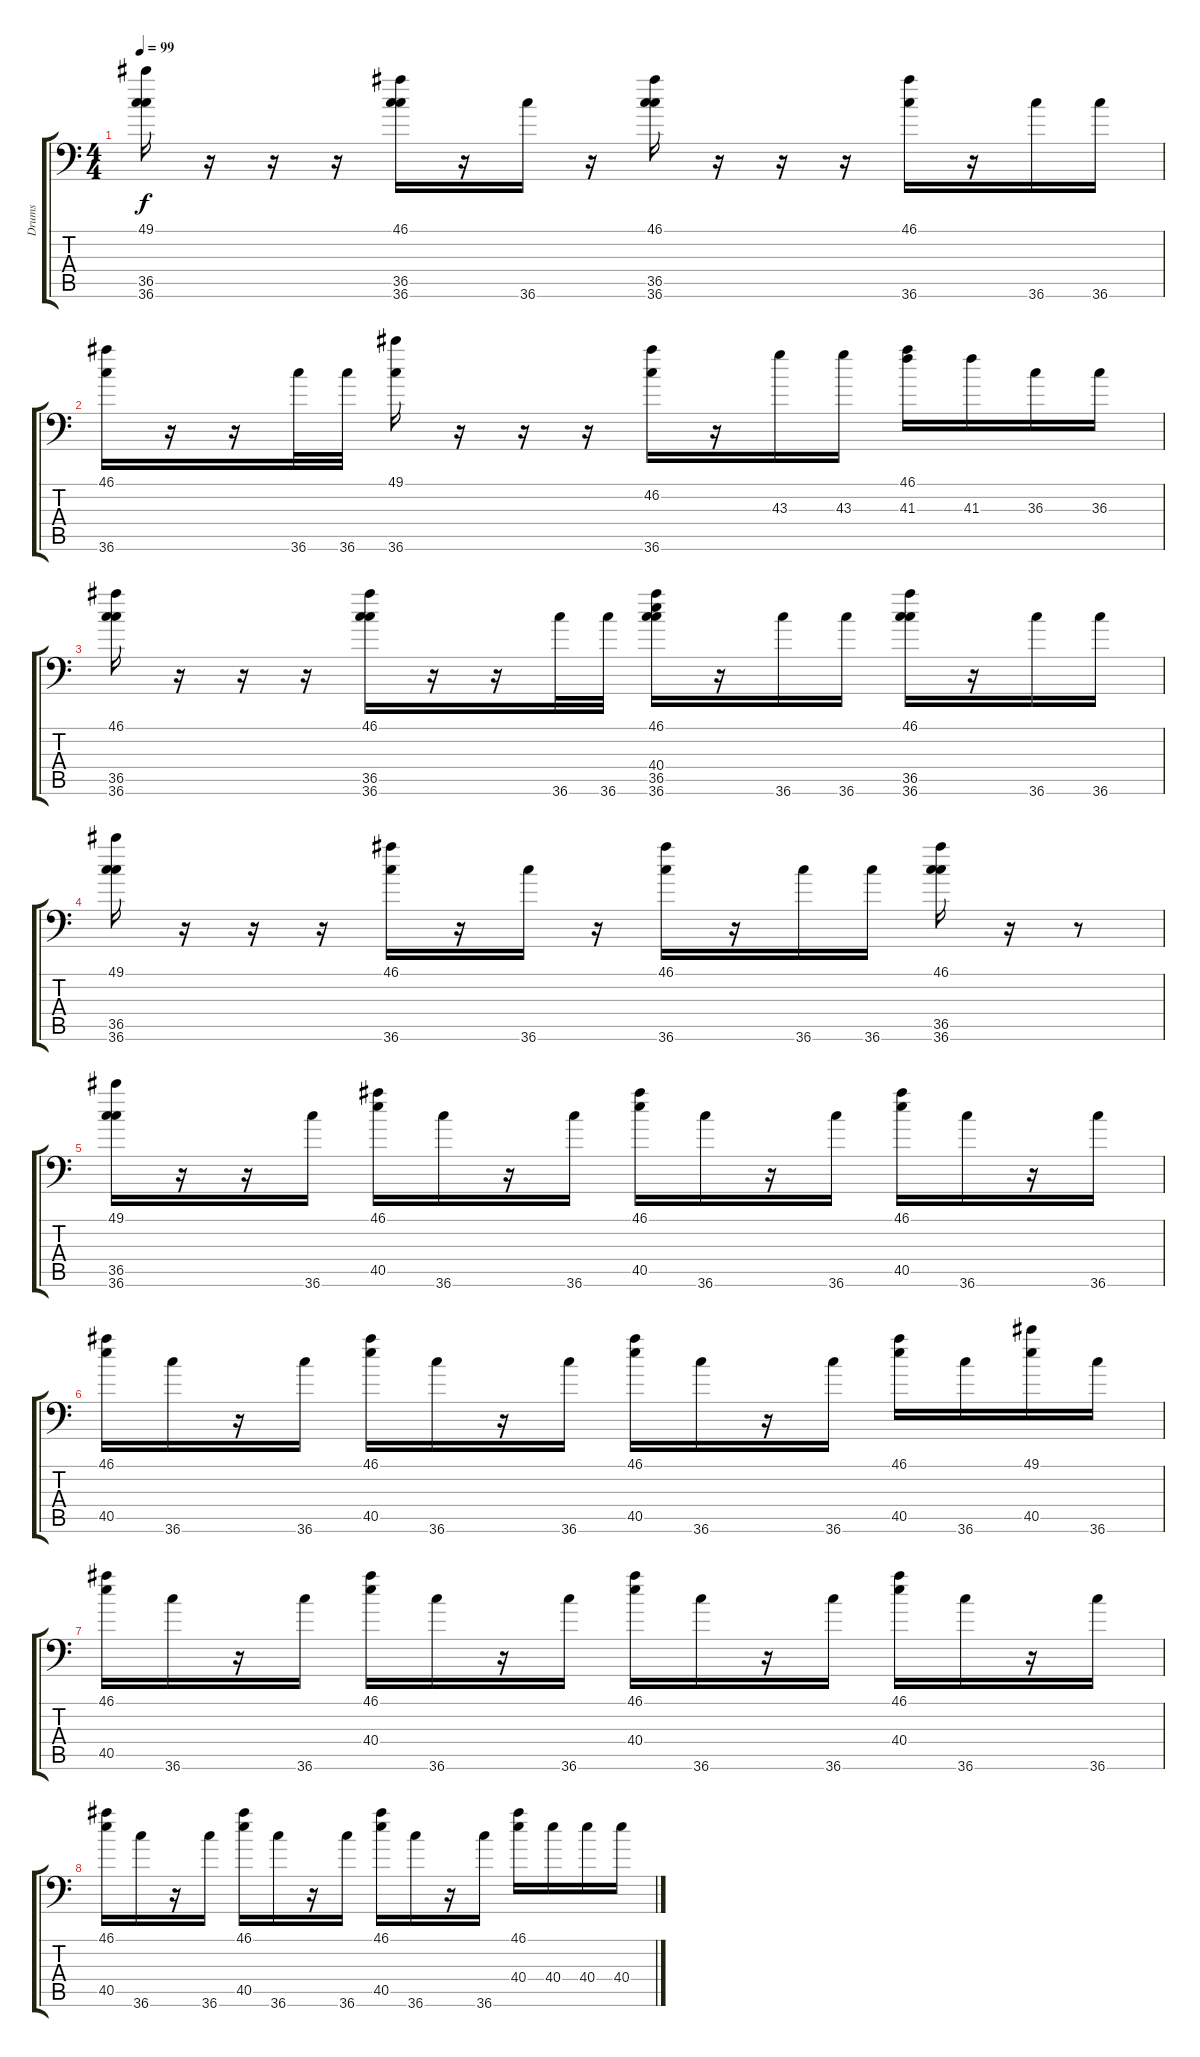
\track ("Drums" "Drums") {solo instrument electricguitarclean}
\staff {score tabs}
\tuning (C-1 C-1 C-1 C-1 C-1 C-1) {hide}
\ts (4 4)
\tempo 99
\clef f4
\ks c
(49.1 36.5 36.6).16{dy f} r.16 r.16 r.16 (46.1 36.5 36.6).16 r.16 36.6.16 r.16 (46.1 36.5 36.6).16 r.16 r.16 r.16 (46.1 36.6).16 r.16 36.6.16 36.6.16 |
(46.1 36.6).16 r.16 r.16 36.6.32 36.6.32 (49.1 36.6).16 r.16 r.16 r.16 (46.2 36.6).16 r.16 43.3.16 43.3.16 (46.1 41.3).16 41.3.16 36.3.16 36.3.16 |
(46.1 36.5 36.6).16 r.16 r.16 r.16 (46.1 36.5 36.6).16 r.16 r.16 36.6.32 36.6.32 (46.1 40.4 36.5 36.6).16 r.16 36.6.16 36.6.16 (46.1 36.5 36.6).16 r.16 36.6.16 36.6.16 |
(49.1 36.5 36.6).16 r.16 r.16 r.16 (46.1 36.6).16 r.16 36.6.16 r.16 (46.1 36.6).16 r.16 36.6.16 36.6.16 (46.1 36.5 36.6).16 r.16 r.8 |
(49.1 36.5 36.6).16 r.16 r.16 36.6.16 (46.1 40.5).16 36.6.16 r.16 36.6.16 (46.1 40.5).16 36.6.16 r.16 36.6.16 (46.1 40.5).16 36.6.16 r.16 36.6.16 |
(46.1 40.5).16 36.6.16 r.16 36.6.16 (46.1 40.5).16 36.6.16 r.16 36.6.16 (46.1 40.5).16 36.6.16 r.16 36.6.16 (46.1 40.5).16 36.6.16 (49.1 40.5).16 36.6.16 |
(46.1 40.5).16 36.6.16 r.16 36.6.16 (46.1 40.4).16 36.6.16 r.16 36.6.16 (46.1 40.4).16 36.6.16 r.16 36.6.16 (46.1 40.4).16 36.6.16 r.16 36.6.16 |
(46.1 40.5).16 36.6.16 r.16 36.6.16 (46.1 40.5).16 36.6.16 r.16 36.6.16 (46.1 40.5).16 36.6.16 r.16 36.6.16 (46.1 40.4).16 40.4.16 40.4.16 40.4.16
